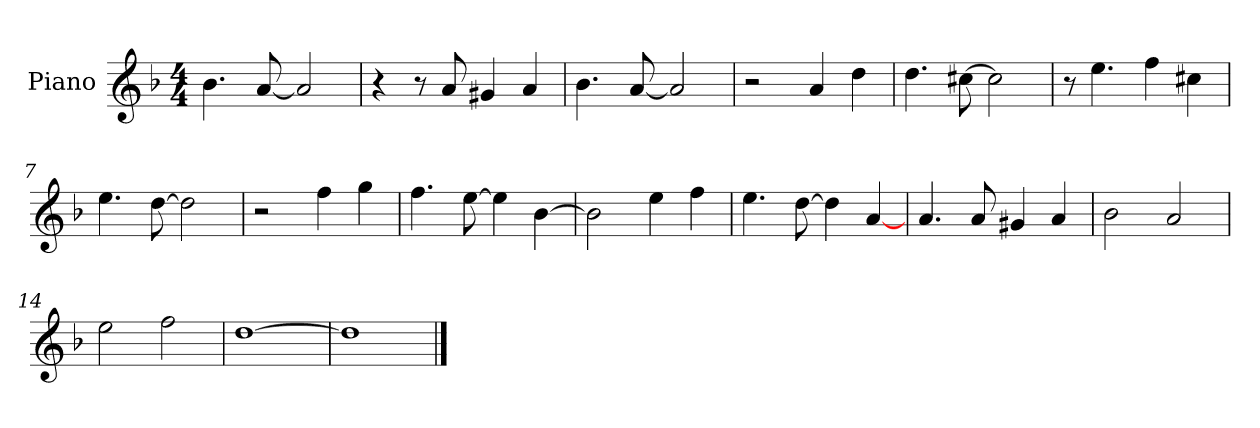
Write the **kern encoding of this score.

**kern
*part1
*staff1
*I"Piano
*I'Pno
*clefG2
*k[b-]
*F:
*M4/4
=1
4.b-\
[8a/
2a/]
=2
4r
8r
8a/
4g#X/
4a/
=3
4.b-\
[8a/
2a/]
=4
2r
4a/
4dd\
!!LO:LB:g=z
=5
4.dd\
[8cc#X\
2cc#\]
=6
8r
4.ee\
4ff\
4cc#X\
=7
4.ee\
[8dd\
2dd\]
=8
2r
4ff\
4gg\
!!LO:LB:g=z
=9
4.ff\
[8ee\
4ee\]
[4b-\
=10
2b-\]
4ee\
4ff\
=11
4.ee\
[8dd\
4dd\]
[4a/
=12
4.a/
8a/
4g#X/
4a/
!!LO:LB:g=z
=13
2b-\
2a/
=14
2ee\
2ff\
=15
[1dd
=16
1dd]
==
*-
